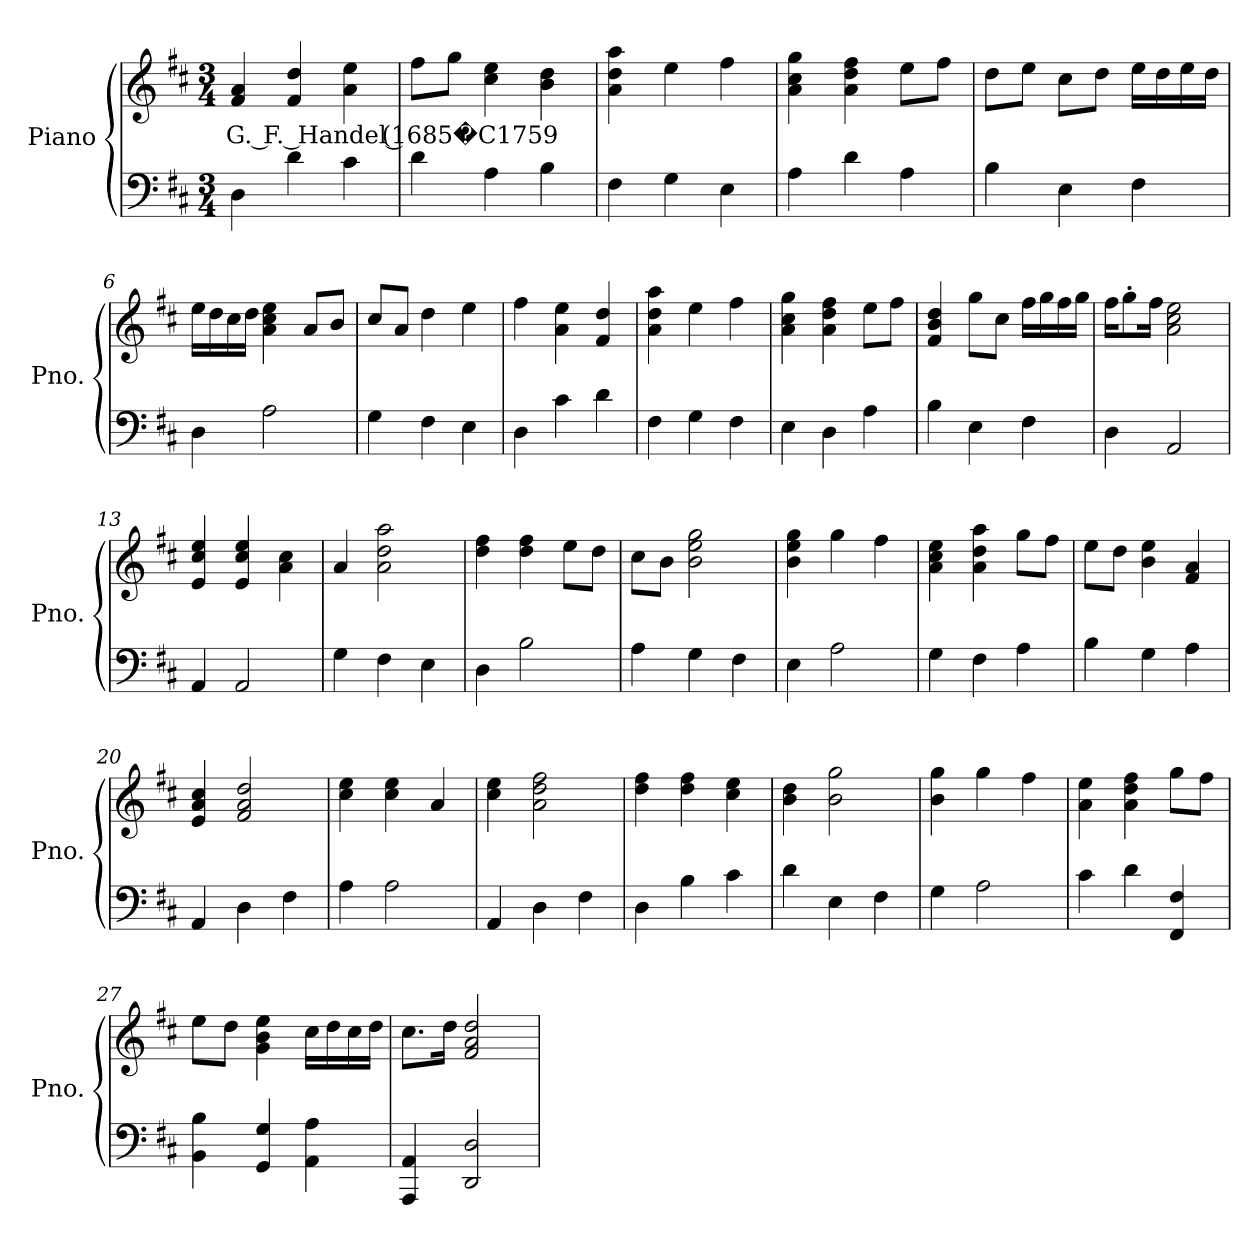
**kern	**kern	**text
*part2	*part1	*part1
*staff2	*staff1	*staff1
*I"Piano	*I"Piano	*
*I'Pno.	*I'Pno.	*
*clefF4	*clefG2	*
*k[f#c#]	*k[f#c#]	*
*M3/4	*M3/4	*
*MM84	*MM84	*
=1	=1	=1
!	!	!LO:LY:b
4D\	4f#/ 4a/	G. F. Handel (1685�C1759
4d\	4f#/ 4dd/	.
4c#\	4a\ 4ee\	.
=2	=2	=2
4d\	8ff#\L	.
.	8gg\J	.
4A\	4cc#\ 4ee\	.
4B\	4b\ 4dd\	.
=3	=3	=3
4F#\	4a\ 4dd\ 4aa\	.
4G\	4ee\	.
4E\	4ff#\	.
=4	=4	=4
4A\	4a\ 4cc#\ 4gg\	.
4d\	4a\ 4dd\ 4ff#\	.
4A\	8ee\L	.
.	8ff#\J	.
=5	=5	=5
4B\	8dd\L	.
.	8ee\J	.
4E\	8cc#\L	.
.	8dd\J	.
4F#\	16ee\LL	.
.	16dd\	.
.	16ee\	.
.	16dd\JJ	.
!!LO:LB:g=z
=6	=6	=6
4D\	16ee\LL	.
.	16dd\	.
.	16cc#\	.
.	16dd\JJ	.
2A\	4a\ 4cc#\ 4ee\	.
.	8a/L	.
.	8b/J	.
=7	=7	=7
4G\	8cc#/L	.
.	8a/J	.
4F#\	4dd\	.
4E\	4ee\	.
=8	=8	=8
4D\	4ff#\	.
4c#\	4a\ 4ee\	.
4d\	4f#/ 4dd/	.
=9	=9	=9
4F#\	4a\ 4dd\ 4aa\	.
4G\	4ee\	.
4F#\	4ff#\	.
=10	=10	=10
4E\	4a\ 4cc#\ 4gg\	.
4D\	4a\ 4dd\ 4ff#\	.
4A\	8ee\L	.
.	8ff#\J	.
=11	=11	=11
4B\	4f#/ 4b/ 4dd/	.
4E\	8gg\L	.
.	8cc#\J	.
4F#\	16ff#\LL	.
.	16gg\	.
.	16ff#\	.
.	16gg\JJ	.
=12	=12	=12
4D\	16ff#\KL	.
.	8gg'\	.
.	16ff#\Jk	.
2AA/	2a\ 2cc#\ 2ee\	.
=13	=13	=13
4AA/	4e/ 4cc#/ 4ee/	.
2AA/	4e/ 4cc#/ 4ee/	.
.	4a\ 4cc#\	.
!!LO:LB:g=z
=14	=14	=14
4G\	4a/	.
4F#\	2a\ 2dd\ 2aa\	.
4E\	.	.
=15	=15	=15
4D\	4dd\ 4ff#\	.
2B\	4dd\ 4ff#\	.
.	8ee\L	.
.	8dd\J	.
=16	=16	=16
4A\	8cc#\L	.
.	8b\J	.
4G\	2b\ 2ee\ 2gg\	.
4F#\	.	.
=17	=17	=17
4E\	4b\ 4ee\ 4gg\	.
2A\	4gg\	.
.	4ff#\	.
=18	=18	=18
4G\	4a\ 4cc#\ 4ee\	.
4F#\	4a\ 4dd\ 4aa\	.
4A\	8gg\L	.
.	8ff#\J	.
=19	=19	=19
4B\	8ee\L	.
.	8dd\J	.
4G\	4b\ 4ee\	.
4A\	4f#/ 4a/	.
=20	=20	=20
4AA/	4e/ 4a/ 4cc#/	.
4D\	2f#/ 2a/ 2dd/	.
4F#\	.	.
=21	=21	=21
4A\	4cc#\ 4ee\	.
2A\	4cc#\ 4ee\	.
.	4a/	.
=22	=22	=22
4AA/	4cc#\ 4ee\	.
4D\	2a\ 2dd\ 2ff#\	.
4F#\	.	.
!!LO:LB:g=z
=23	=23	=23
4D\	4dd\ 4ff#\	.
4B\	4dd\ 4ff#\	.
4c#\	4cc#\ 4ee\	.
=24	=24	=24
4d\	4b\ 4dd\	.
4E\	2b\ 2gg\	.
4F#\	.	.
=25	=25	=25
4G\	4b\ 4gg\	.
2A\	4gg\	.
.	4ff#\	.
=26	=26	=26
4c#\	4a\ 4ee\	.
4d\	4a\ 4dd\ 4ff#\	.
4FF#/ 4F#/	8gg\L	.
.	8ff#\J	.
=27	=27	=27
4BB\ 4B\	8ee\L	.
.	8dd\J	.
4GG/ 4G/	4g\ 4b\ 4ee\	.
4AA\ 4A\	16cc#\LL	.
.	16dd\	.
.	16cc#\	.
.	16dd\JJ	.
=28	=28	=28
4AAA/ 4AA/	8.cc#\L	.
.	16dd\Jk	.
2DD/ 2D/	2f#/ 2a/ 2dd/	.
=	=	=
*-	*-	*-
